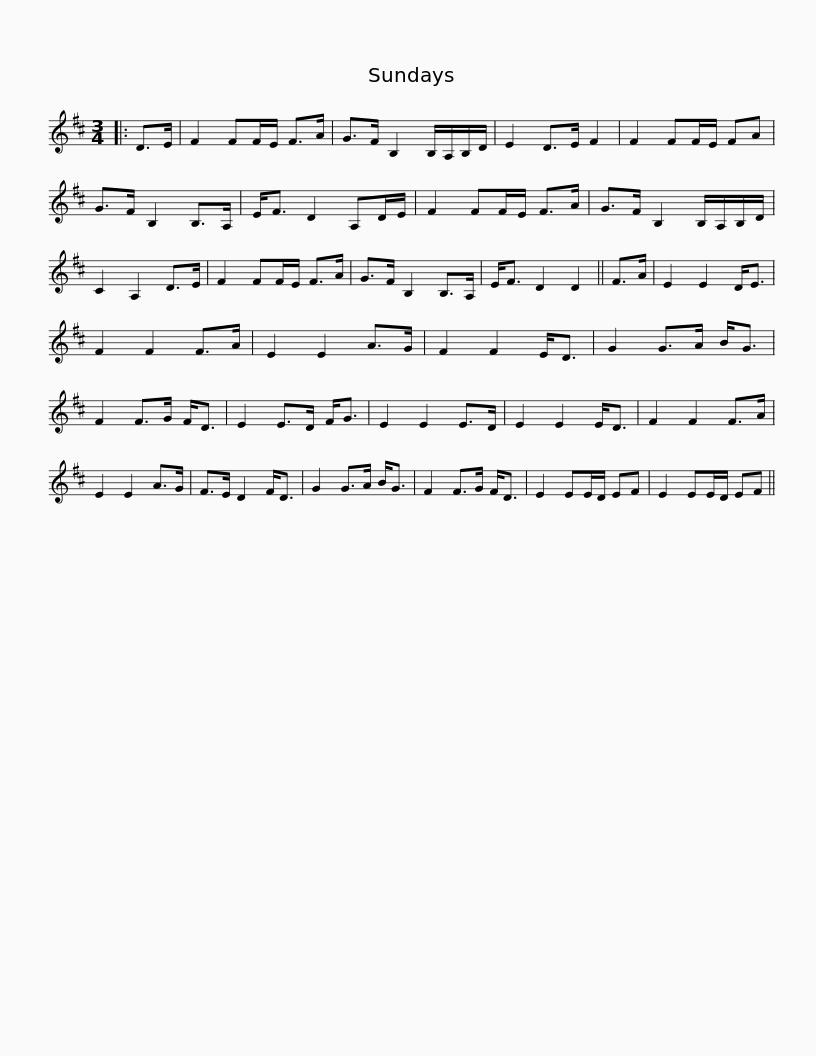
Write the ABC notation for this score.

X:1
L:1/8
M:3/4
I:linebreak $
K:D
V:1 treble
V:1
|: D>E | F2 FF/E/ F>A | G>F B,2 B,/A,/B,/D/ | E2 D>E F2 | F2 FF/E/ FA | %5
 G>F B,2 B,>A, | E<F D2 A,D/E/ |$ F2 FF/E/ F>A | G>F B,2 B,/A,/B,/D/ | C2 A,2 D>E | %10
 F2 FF/E/ F>A | G>F B,2 B,>A, | E<F D2 D2 || F>A | E2 E2 D<E |$ %15
 F2 F2 F>A | E2 E2 A>G | F2 F2 E<D | G2 G>A B<G | F2 F>G F<D | %20
 E2 E>D F<G | E2 E2 E>D | E2 E2 E<D | F2 F2 F>A |$ E2 E2 A>G | %25
 F>E D2 F<D | G2 G>A B<G | F2 F>G F<D | E2 EE/D/ EF | E2 EE/D/ EF || %30
